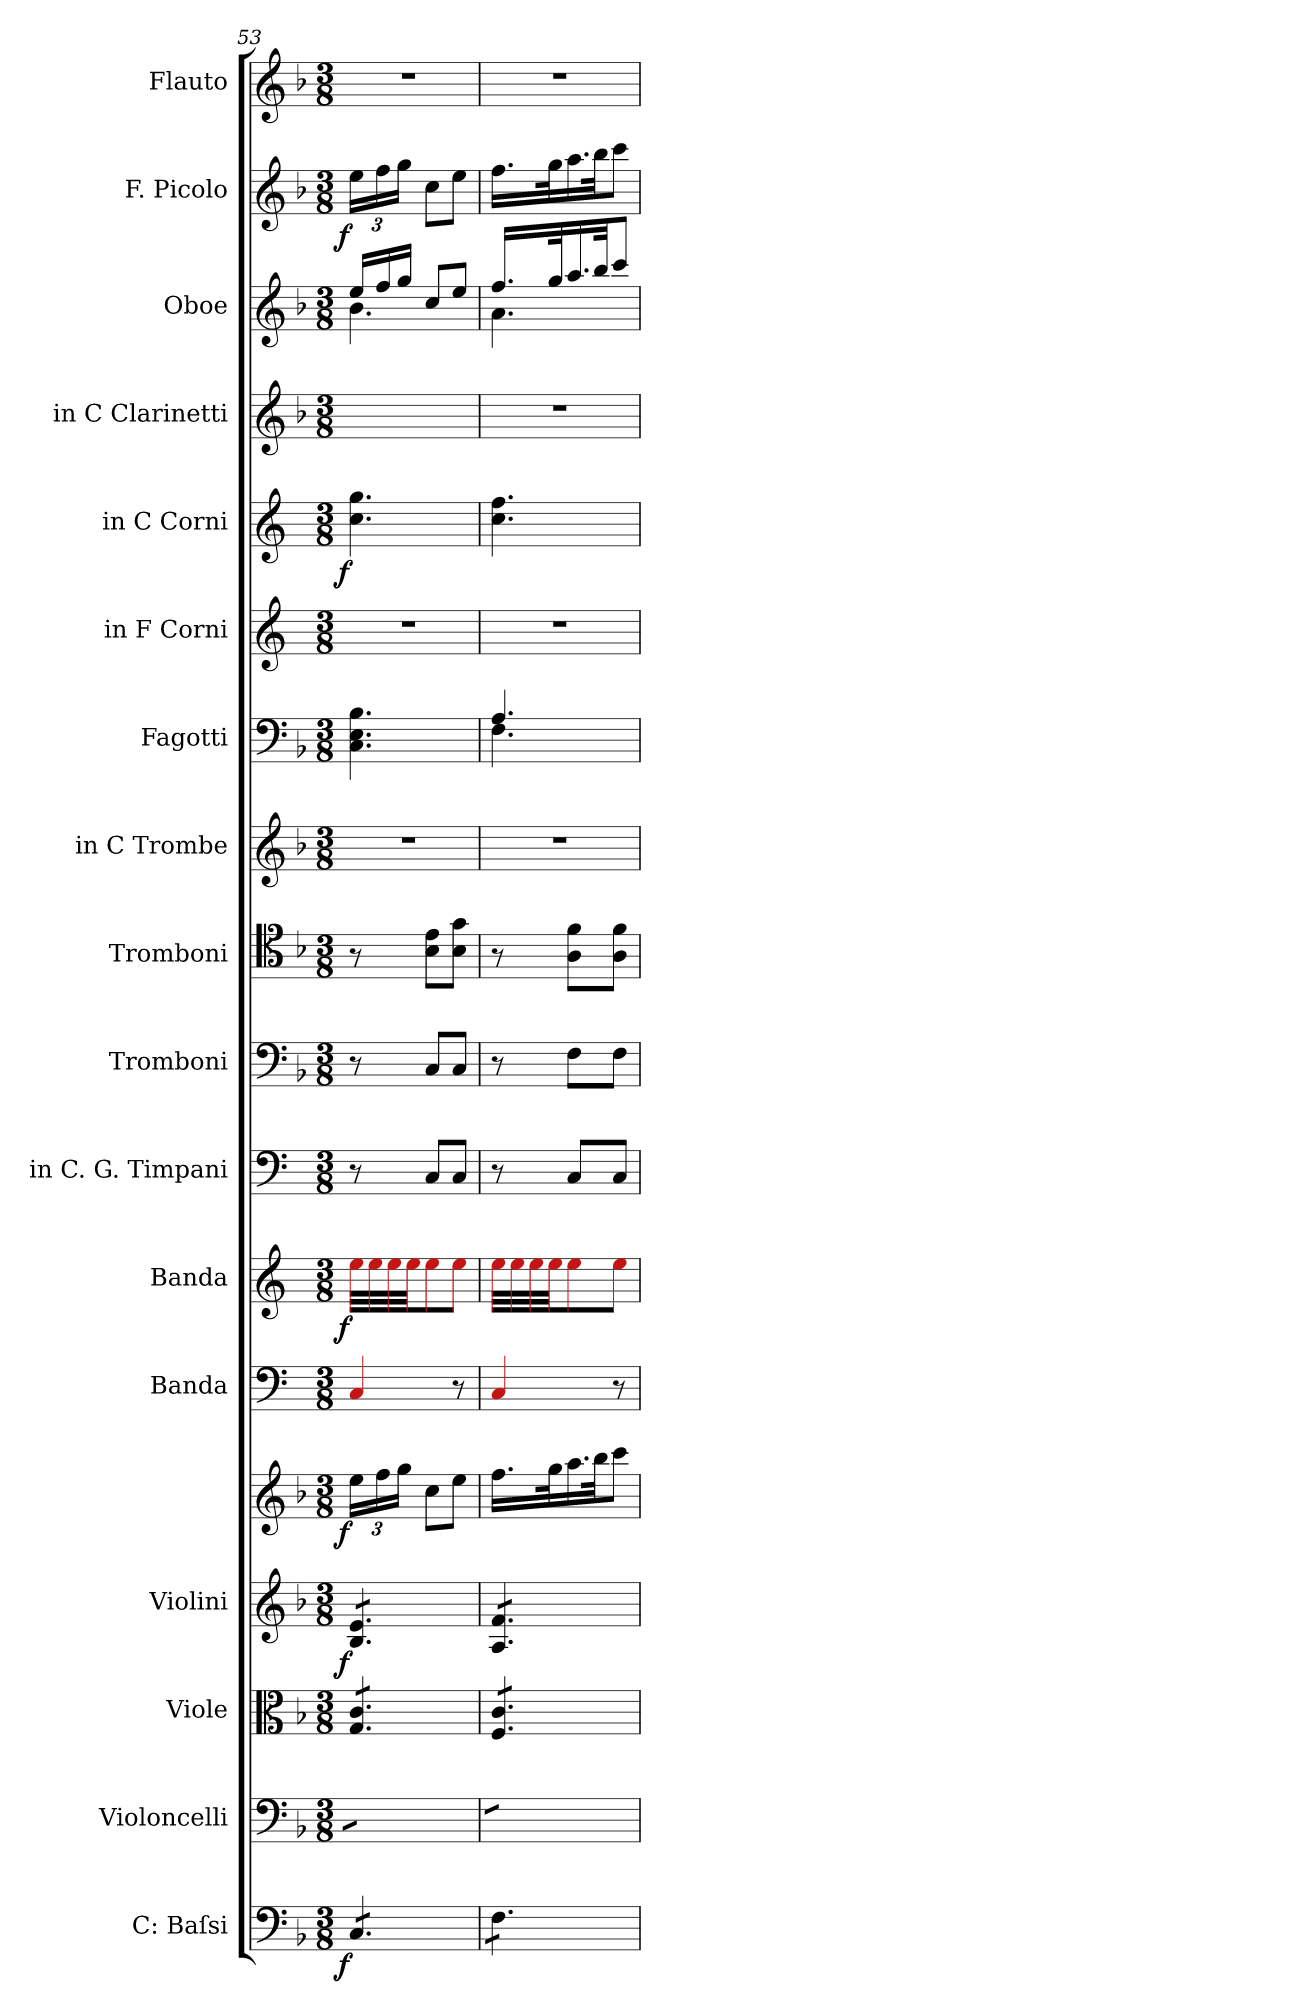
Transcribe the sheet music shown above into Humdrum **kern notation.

**kern	**dynam	**kern	**kern	**kern	**dynam	**kern	**dynam	**kern	**kern	**dynam	**kern	**kern	**kern	**kern	**kern	**kern	**kern	**dynam	**kern	**kern	**dynam	**kern	**kern
*part18	*part18	*part17	*part16	*part15	*part15	*part14	*part14	*part13	*part12	*part12	*part11	*part10	*part9	*part8	*part7	*part6	*part5	*part5	*part4	*part3	*part3	*part2	*part1
*staff18	*staff18	*staff17	*staff16	*staff15	*staff15	*staff14	*staff14	*staff13	*staff12	*staff12	*staff11	*staff10	*staff9	*staff8	*staff7	*staff6	*staff5	*staff5	*staff4	*staff3	*staff3	*staff2	*staff1
*I"C: Baſsi	*	*I"Violoncelli	*I"Viole	*I"Violini	*	*	*	*I"Banda	*I"Banda	*	*I"in C. G. Timpani	*I"Tromboni	*I"Tromboni	*I"in C Trombe	*I"Fagotti	*I"in F Corni	*I"in C Corni	*	*I"in C Clarinetti	*I"Oboe	*	*I"F. Picolo	*I"Flauto
*	*	*I'Vc	*	*I'Vln	*	*	*	*	*	*	*I'Timp	*I'Trb	*I'Trb	*	*	*	*	*	*I'Cl	*I'Ob	*	*	*I'Fl
*clefF4	*	*clefF4	*clefC3	*clefG2	*	*clefG2	*	*clefF4	*clefG2	*	*clefF4	*clefF4	*clefC4	*clefG2	*clefF4	*clefG2	*clefG2	*	*clefG2	*clefG2	*	*clefG2	*clefG2
*	*	*	*	*	*	*	*	*	*	*	*	*	*	*	*	*ITrd4c7	*	*	*	*	*	*	*
*k[b-]	*	*k[b-]	*k[b-]	*k[b-]	*	*k[b-]	*	*k[]	*k[]	*	*k[]	*k[b-]	*k[b-]	*k[b-]	*k[b-]	*k[b-]	*k[]	*	*k[b-]	*k[b-]	*	*k[b-]	*k[b-]
*M3/8	*	*M3/8	*M3/8	*M3/8	*	*M3/8	*	*M3/8	*M3/8	*	*M3/8	*M3/8	*M3/8	*M3/8	*M3/8	*M3/8	*M3/8	*	*M3/8	*M3/8	*	*M3/8	*M3/8
*	*	*	*	*	*	*	*	*	*	*	*	*	*	*	*	*	*	*	*	*Xtuplet	*	*	*
=53	=53	=53	=53	=53	=53	=53	=53	=53	=53	=53	=53	=53	=53	=53	=53	=53	=53	=53	=53	=53	=53	=53	=53
*	*	*	*	*	*	*	*	*	*	*	*	*	*	*	*	*	*	*	*	*^	*	*	*
!	!LO:DY:rj	!	!	!	!LO:DY:rj	!	!LO:DY:rj	!	!	!LO:DY:rj	!	!	!	!	!	!	!	!LO:DY:rj	!	!	!	!LO:DY:a:rj	!	!
*tremolo	*	*	*	*	*	*	*	*	*	*	*	*	*	*	*	*	*	*	*	*	*	*	*	*
*	*	*tremolo	*	*	*	*	*	*	*	*	*	*	*	*	*	*	*	*	*	*	*	*	*	*
*	*	*	*tremolo	*	*	*	*	*	*	*	*	*	*	*	*	*	*	*	*	*	*	*	*	*
*	*	*	*	*tremolo	*	*	*	*	*	*	*	*	*	*	*	*	*	*	*	*	*	*	*	*
8C/L	f	8C/yyL	8G/ 8c/L	8B-/ 8e/L	f	24ee\LL	f	4Ra/	32Ree\LLL	f	8r	8r	8r	4.r	4.C\ 4.E\ 4.B-\	4.r	4.cc\ 4.gg\	f	4.ryy	24ee/LL	4.b-\	f	24ee\LL	4.r
.	.	.	.	.	.	.	.	.	32Ree\	.	.	.	.	.	.	.	.	.	.	.	.	.	.	.
.	.	.	.	.	.	24ff\	.	.	.	.	.	.	.	.	.	.	.	.	.	24ff/	.	.	24ff\	.
.	.	.	.	.	.	.	.	.	32Ree\	.	.	.	.	.	.	.	.	.	.	.	.	.	.	.
.	.	.	.	.	.	24gg\JJ	.	.	.	.	.	.	.	.	.	.	.	.	.	24gg/JJ	.	.	24gg\JJ	.
.	.	.	.	.	.	.	.	.	32Ree\JJ	.	.	.	.	.	.	.	.	.	.	.	.	.	.	.
8C/	.	8C/yy	8G/ 8c/	8B-/ 8e/	.	8cc\L	.	.	8Ree\	.	8C/L	8C/L	8B-\ 8e\L	.	.	.	.	.	.	8cc/L	.	.	8cc\L	.
8C/J	.	8C/yyJ	8G/ 8c/J	8B-/ 8e/J	.	8ee\J	.	8r	8Ree\J	.	8C/J	8C/J	8B-\ 8g\J	.	.	.	.	.	.	8ee/J	.	.	8ee\J	.
=54	=54	=54	=54	=54	=54	=54	=54	=54	=54	=54	=54	=54	=54	=54	=54	=54	=54	=54	=54	=54	=54	=54	=54	=54
*	*	*	*	*	*	*	*	*	*	*	*	*	*	*	*^	*	*	*	*	*	*	*	*	*
8F\L	.	8F\yyL	8F/ 8c/L	8A/ 8f/L	.	16.ff\LL	.	4Ra/	32Ree\LLL	.	8r	8r	8r	4.r	4.A/	4.F\	4.r	4.cc\ 4.ff\	.	4.r	16.ff/LL	4.a\	.	16.ff\LL	4.r
.	.	.	.	.	.	.	.	.	32Ree\	.	.	.	.	.	.	.	.	.	.	.	.	.	.	.	.
.	.	.	.	.	.	.	.	.	32Ree\	.	.	.	.	.	.	.	.	.	.	.	.	.	.	.	.
.	.	.	.	.	.	32gg\K	.	.	32Ree\JJ	.	.	.	.	.	.	.	.	.	.	.	32gg/K	.	.	32gg\K	.
8F\	.	8F\yy	8F/ 8c/	8A/ 8f/	.	16.aa\	.	.	8Ree\	.	8C/L	8F\L	8A\ 8f\L	.	.	.	.	.	.	.	16.aa/	.	.	16.aa\	.
.	.	.	.	.	.	32bb-\JK	.	.	.	.	.	.	.	.	.	.	.	.	.	.	32bb-/JK	.	.	32bb-\JK	.
8F\J	.	8F\yyJ	8F/ 8c/J	8A/ 8f/J	.	8ccc\J	.	8r	8Ree\J	.	8C/J	8F\J	8A\ 8f\J	.	.	.	.	.	.	.	8ccc/J	.	.	8ccc\J	.
*	*	*	*	*Xtremolo	*	*	*	*	*	*	*	*	*	*	*	*	*	*	*	*	*	*	*	*	*
*	*	*	*Xtremolo	*	*	*	*	*	*	*	*	*	*	*	*	*	*	*	*	*	*	*	*	*	*
*	*	*Xtremolo	*	*	*	*	*	*	*	*	*	*	*	*	*	*	*	*	*	*	*	*	*	*	*
*Xtremolo	*	*	*	*	*	*	*	*	*	*	*	*	*	*	*	*	*	*	*	*	*	*	*	*	*
*	*	*	*	*	*	*	*	*	*	*	*	*	*	*	*v	*v	*	*	*	*	*v	*v	*	*	*
=	=	=	=	=	=	=	=	=	=	=	=	=	=	=	=	=	=	=	=	=	=	=	=
*-	*-	*-	*-	*-	*-	*-	*-	*-	*-	*-	*-	*-	*-	*-	*-	*-	*-	*-	*-	*-	*-	*-	*-
